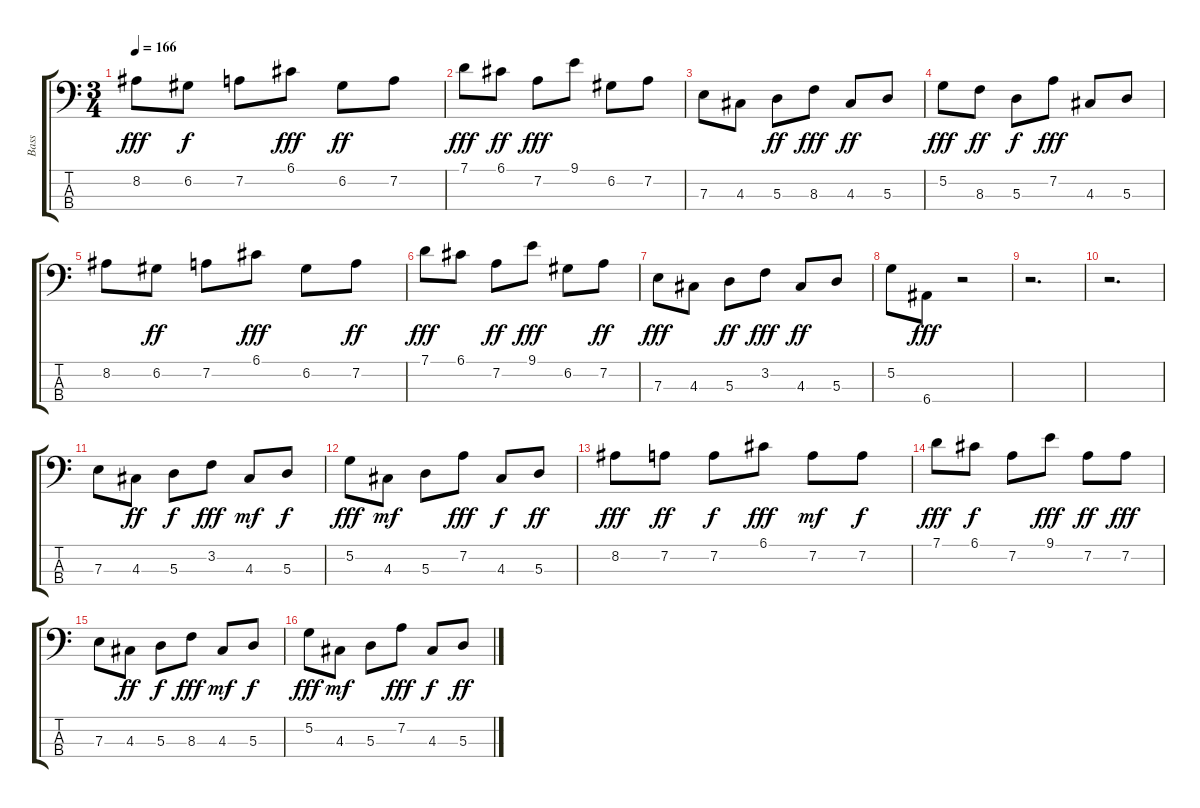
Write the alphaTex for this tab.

\track ("Bass" "Bass") {instrument electricbassfinger}
\staff {score tabs}
\tuning (G2 D2 A1 E1) {hide}
\ts (3 4)
\tempo 166
\clef f4
\ks c
8.2.8{dy fff} 6.2.8{dy f} 7.2.8 6.1.8{dy fff} 6.2.8{dy ff} 7.2.8 |
7.1.8{dy fff} 6.1.8{dy ff} 7.2.8{dy fff} 9.1.8 6.2.8 7.2.8 |
7.3.8 4.3.8 5.3.8{dy ff} 8.3.8{dy fff} 4.3.8{dy ff} 5.3.8 |
5.2.8{dy fff} 8.3.8{dy ff} 5.3.8{dy f} 7.2.8{dy fff} 4.3.8 5.3.8 |
8.2.8 6.2.8{dy ff} 7.2.8 6.1.8{dy fff} 6.2.8 7.2.8{dy ff} |
7.1.8{dy fff} 6.1.8 7.2.8{dy ff} 9.1.8{dy fff} 6.2.8 7.2.8{dy ff} |
7.3.8{dy fff} 4.3.8 5.3.8{dy ff} 3.2.8{dy fff} 4.3.8{dy ff} 5.3.8 |
5.2.8 6.4.8{dy fff} r.2 |
r.2{d} |
r.2{d} |
7.3.8 4.3.8{dy ff} 5.3.8{dy f} 3.2.8{dy fff} 4.3.8{dy mf} 5.3.8{dy f} |
5.2.8{dy fff} 4.3.8{dy mf} 5.3.8 7.2.8{dy fff} 4.3.8{dy f} 5.3.8{dy ff} |
8.2.8{dy fff} 7.2.8{dy ff} 7.2.8{dy f} 6.1.8{dy fff} 7.2.8{dy mf} 7.2.8{dy f} |
7.1.8{dy fff} 6.1.8{dy f} 7.2.8 9.1.8{dy fff} 7.2.8{dy ff} 7.2.8{dy fff} |
7.3.8 4.3.8{dy ff} 5.3.8{dy f} 8.3.8{dy fff} 4.3.8{dy mf} 5.3.8{dy f} |
5.2.8{dy fff} 4.3.8{dy mf} 5.3.8 7.2.8{dy fff} 4.3.8{dy f} 5.3.8{dy ff}
